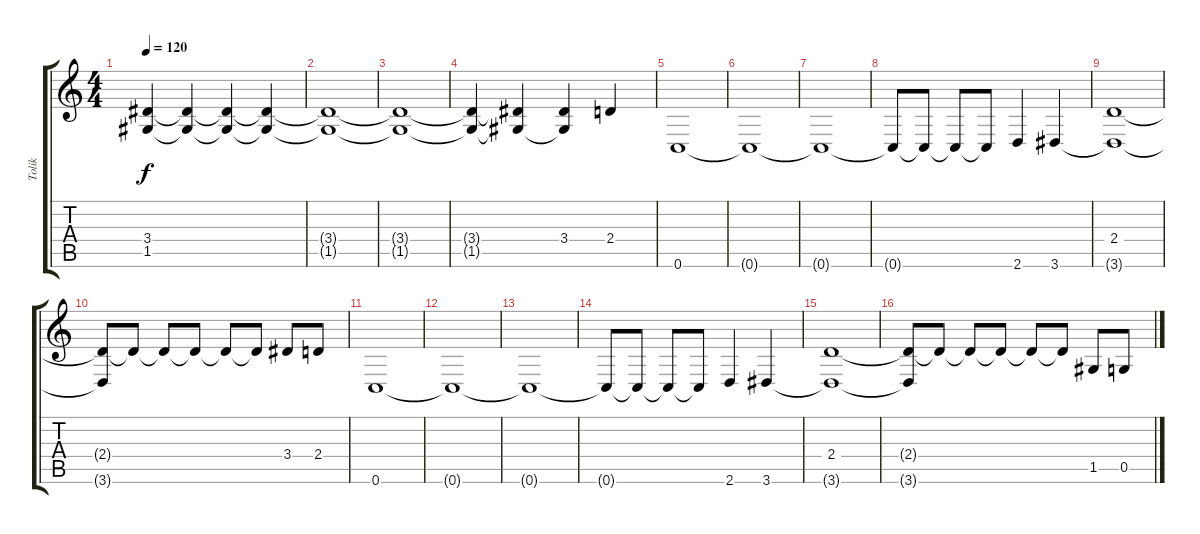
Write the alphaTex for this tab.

\track ("Tolik" "Tolik") {instrument distortionguitar}
\staff {score tabs}
\tuning (D4 A3 F3 C3 G2 C2) {hide}
\ts (4 4)
\tempo 120
\clef g2
\ks c
(3.4 1.5).4{dy f} (3.4{t} 1.5{t}).4 (3.4{t} 1.5{t}).4 (3.4{t} 1.5{t}).4 |
(3.4{t} 1.5{t}).1 |
(3.4{t} 1.5{t}).1 |
(3.4{t} 1.5{t}).4 (3.4{t} 1.5{t}).4 (3.4 1.5{t}).4 2.4.4 |
0.6.1 |
0.6{t}.1 |
0.6{t}.1 |
0.6{t}.8 0.6{t}.8 0.6{t}.8 0.6{t}.8 2.6.4 3.6.4 |
(2.4 3.6{t}).1 |
(2.4{t} 3.6{t}).8 2.4{t}.8 2.4{t}.8 2.4{t}.8 2.4{t}.8 2.4{t}.8 3.4.8 2.4.8 |
0.6.1 |
0.6{t}.1 |
0.6{t}.1 |
0.6{t}.8 0.6{t}.8 0.6{t}.8 0.6{t}.8 2.6.4 3.6.4 |
(2.4 3.6{t}).1 |
(2.4{t} 3.6{t}).8 2.4{t}.8 2.4{t}.8 2.4{t}.8 2.4{t}.8 2.4{t}.8 1.5.8 0.5.8
